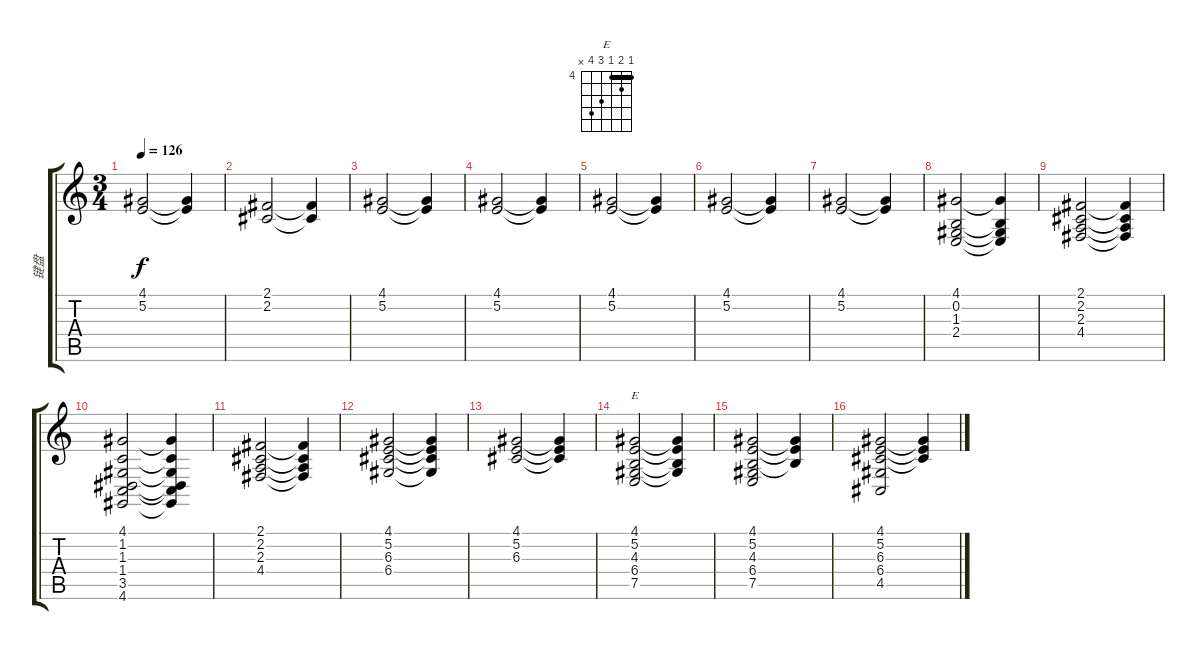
\track ("键盘" "键盘") {instrument synthstrings2}
\staff {score tabs}
\tuning (E4 B3 G3 D3 A2 E2) {hide}
\chord ("E" 4 5 4 6 7 x) {firstfret 4 barre 4}
\ts (3 4)
\tempo 126
\clef g2
\ks c
(4.1 5.2).2{dy f} (4.1{t} 5.2{t}).4 |
(2.1 2.2).2 (2.1{t} 2.2{t}).4 |
(4.1 5.2).2 (4.1{t} 5.2{t}).4 |
(4.1 5.2).2 (4.1{t} 5.2{t}).4 |
(4.1 5.2).2 (4.1{t} 5.2{t}).4 |
(4.1 5.2).2 (4.1{t} 5.2{t}).4 |
(4.1 5.2).2 (4.1{t} 5.2{t}).4 |
(4.1 0.2 1.3 2.4).2 (4.1{t} 0.2{t} 1.3{t} 2.4{t}).4 |
(2.1 2.2 2.3 4.4).2 (2.1{t} 2.2{t} 2.3{t} 4.4{t}).4 |
(4.1 1.2 1.3 1.4 3.5 4.6).2 (4.1{t} 1.2{t} 1.3{t} 1.4{t} 3.5{t} 4.6{t}).4 |
(2.1 2.2 2.3 4.4).2 (2.1{t} 2.2{t} 2.3{t} 4.4{t}).4 |
(4.1 5.2 6.3 6.4).2 (4.1{t} 5.2{t} 6.3{t} 6.4{t}).4 |
(4.1 5.2 6.3).2 (4.1{t} 5.2{t} 6.3{t}).4 |
(4.1 5.2 4.3 6.4 7.5).2{ch "E"} (4.1{t} 5.2{t} 4.3{t} 6.4{t}).4 |
(4.1 5.2 4.3 6.4 7.5).2 (4.1{t} 5.2{t} 4.3{t}).4 |
(4.1 5.2 6.3 6.4 4.5).2 (4.1{t} 5.2{t} 6.3{t}).4
